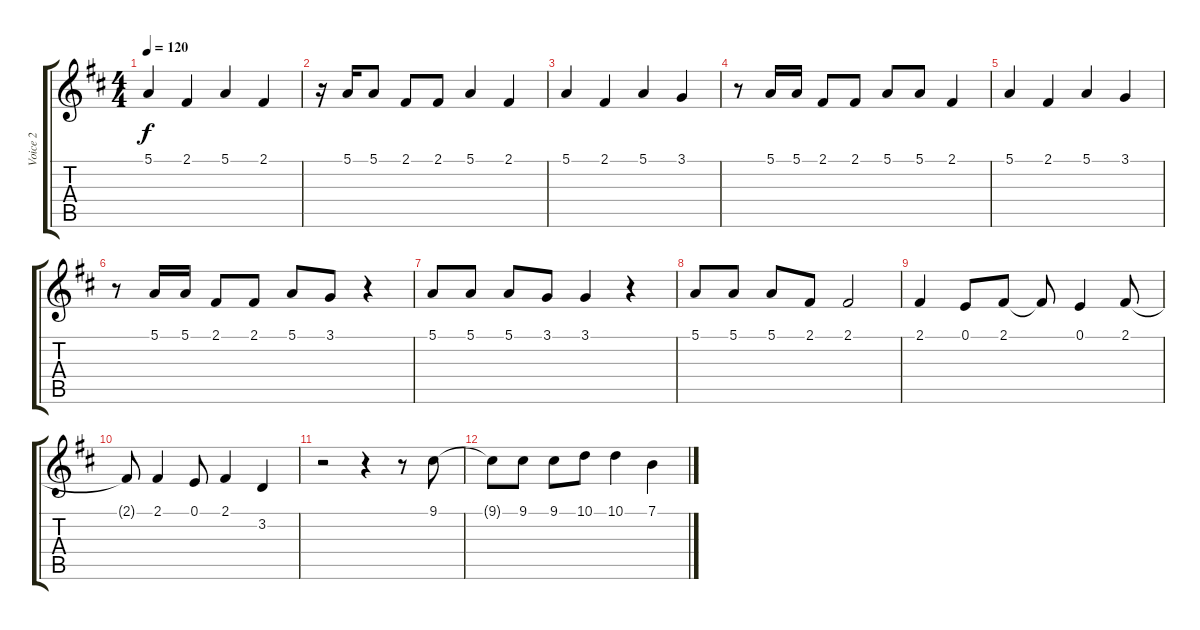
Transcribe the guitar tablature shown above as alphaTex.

\track ("Voice 2" "Voice 2") {instrument choiraahs}
\staff {score tabs}
\tuning (E4 B3 G3 D3 A2 E2) {hide}
\ts (4 4)
\tempo 120
\clef g2
\ks d
5.1.4{dy f} 2.1.4 5.1.4 2.1.4 |
r.16 5.1.16 5.1.8 2.1.8 2.1.8 5.1.4 2.1.4 |
5.1.4 2.1.4 5.1.4 3.1.4 |
r.8 5.1.16 5.1.16 2.1.8 2.1.8 5.1.8 5.1.8 2.1.4 |
5.1.4 2.1.4 5.1.4 3.1.4 |
r.8 5.1.16 5.1.16 2.1.8 2.1.8 5.1.8 3.1.8 r.4 |
5.1.8 5.1.8 5.1.8 3.1.8 3.1.4 r.4 |
5.1.8 5.1.8 5.1.8 2.1.8 2.1.2 |
2.1.4 0.1.8 2.1.8 2.1{t}.8 0.1.4 2.1.8 |
2.1{t}.8 2.1.4 0.1.8 2.1.4 3.2.4 |
r.2 r.4 r.8 9.1.8 |
9.1{t}.8 9.1.8 9.1.8 10.1.8 10.1.4 7.1.4
